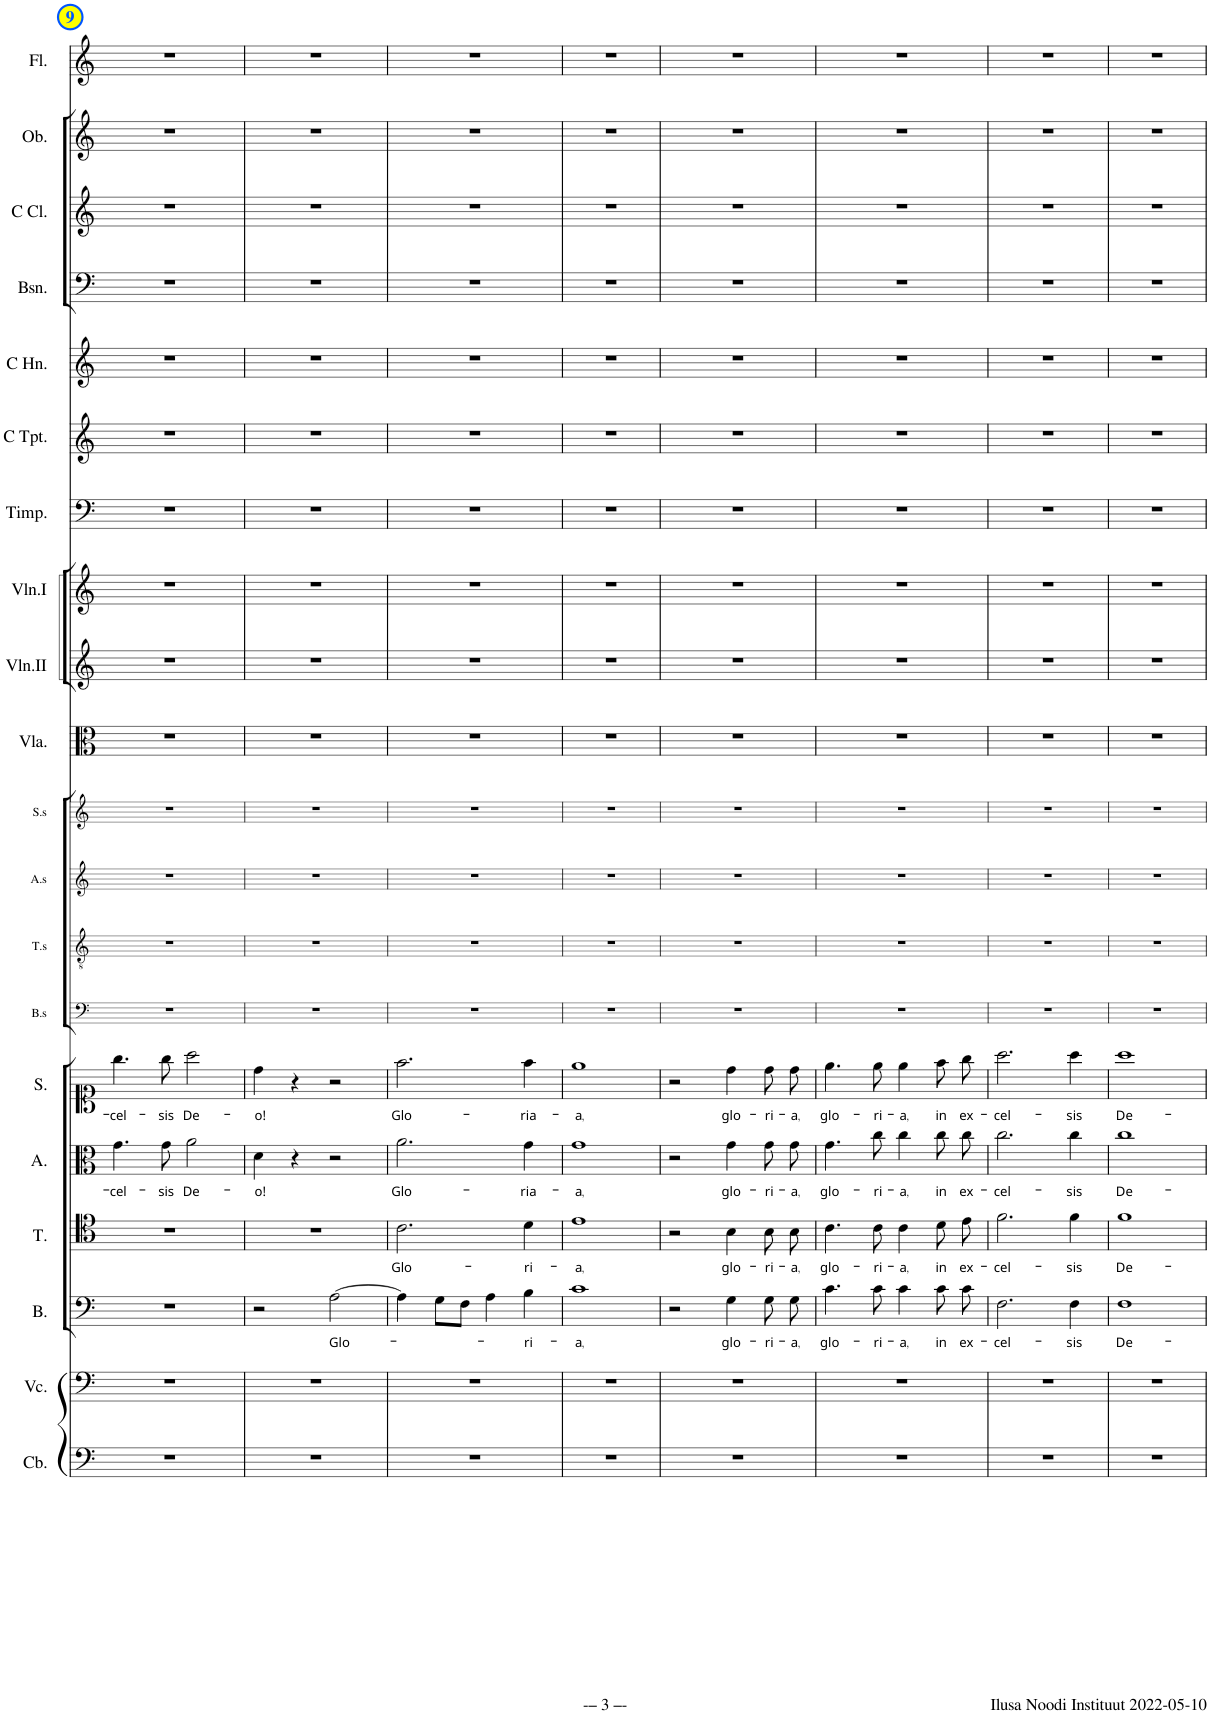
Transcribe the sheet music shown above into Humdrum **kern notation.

**kern	**kern	**kern	**text	**kern	**text	**kern	**text	**kern	**text	**kern	**kern	**kern	**kern	**kern	**kern	**kern	**kern	**kern	**kern	**kern	**kern	**kern	**kern
*part20	*part19	*part18	*part18	*part17	*part17	*part16	*part16	*part15	*part15	*part14	*part13	*part12	*part11	*part10	*part9	*part8	*part7	*part6	*part5	*part4	*part3	*part2	*part1
*staff20	*staff19	*staff18	*staff18	*staff17	*staff17	*staff16	*staff16	*staff15	*staff15	*staff14	*staff13	*staff12	*staff11	*staff10	*staff9	*staff8	*staff7	*staff6	*staff5	*staff4	*staff3	*staff2	*staff1
*I"Contrabass	*I"Violoncello	*I"B.	*	*I"T.	*	*I"A.	*	*I"S.	*	*I"Bass solo	*I"Tenor solo	*I"Alto solo	*I"Soprano solo	*I"Viola	*I"Violin II	*I"Violin I	*I"Timpani	*I"C Trumpet	*I"Horn in C	*I"Bassoon	*I"C Clarinet	*I"Oboe	*I"Flute
*I'Cb.	*I'Vc.	*I'B.	*	*I'T.	*	*I'A.	*	*I'S.	*	*I'B.s	*I'T.s	*I'A.s	*I'S.s	*I'Vla.	*I'Vln.II	*I'Vln.I	*I'Timp.	*I'C Tpt.	*	*I'Bsn.	*I'C Cl.	*I'Ob.	*I'Fl.
!!LO:PB:g=z
*clefF4	*clefF4	*clefF4	*	*clefC4	*	*clefC3	*	*clefC1	*	*clefF4	*clefGv2	*clefG2	*clefG2	*clefC3	*clefG2	*clefG2	*clefF4	*clefG2	*clefG2	*clefF4	*clefG2	*clefG2	*clefG2
*Trd7c12	*	*	*	*	*	*	*	*	*	*	*	*	*	*	*	*	*	*	*Trd7c12	*	*Trd1c2	*	*
*k[]	*k[]	*k[]	*	*k[]	*	*k[]	*	*k[]	*	*k[]	*k[]	*k[]	*k[]	*k[]	*k[]	*k[]	*k[]	*k[]	*k[]	*k[]	*k[]	*k[]	*k[]
*M2/2	*M2/2	*M2/2	*	*M2/2	*	*M2/2	*	*M2/2	*	*M2/2	*M2/2	*M2/2	*M2/2	*M2/2	*M2/2	*M2/2	*M2/2	*M2/2	*M2/2	*M2/2	*M2/2	*M2/2	*M2/2
*met(c|)	*met(c|)	*met(c|)	*	*met(c|)	*	*met(c|)	*	*met(c|)	*	*met(c|)	*met(c|)	*met(c|)	*met(c|)	*met(c|)	*met(c|)	*met(c|)	*met(c|)	*met(c|)	*met(c|)	*met(c|)	*met(c|)	*met(c|)	*met(c|)
=9	=9	=9	=9	=9	=9	=9	=9	=9	=9	=9	=9	=9	=9	=9	=9	=9	=9	=9	=9	=9	=9	=9	=9
!	!	!	!	!	!	!	!LO:LY:b	!	!LO:LY:b	!	!	!	!	!	!	!	!	!	!	!	!	!	!
1r	1r	1r	.	1r	.	4.g\	-cel-	4.gg\	-cel-	1r	1r	1r	1r	1r	1r	1r	1r	1r	1r	1r	1r	1r	1r
!	!	!	!	!	!	!	!LO:LY:b	!	!LO:LY:b	!	!	!	!	!	!	!	!	!	!	!	!	!	!
.	.	.	.	.	.	8g\	-sis	8gg\	-sis	.	.	.	.	.	.	.	.	.	.	.	.	.	.
!	!	!	!	!	!	!	!LO:LY:b	!	!LO:LY:b	!	!	!	!	!	!	!	!	!	!	!	!	!	!
.	.	.	.	.	.	2a\	De-	2aa\	De-	.	.	.	.	.	.	.	.	.	.	.	.	.	.
=10	=10	=10	=10	=10	=10	=10	=10	=10	=10	=10	=10	=10	=10	=10	=10	=10	=10	=10	=10	=10	=10	=10	=10
!	!	!	!	!	!	!	!LO:LY:b	!	!LO:LY:b	!	!	!	!	!	!	!	!	!	!	!	!	!	!
1r	1r	2r	.	1r	.	4d\	-o!	4dd\	-o!	1r	1r	1r	1r	1r	1r	1r	1r	1r	1r	1r	1r	1r	1r
.	.	.	.	.	.	4r	.	4r	.	.	.	.	.	.	.	.	.	.	.	.	.	.	.
!	!	!	!LO:LY:b	!	!	!	!	!	!	!	!	!	!	!	!	!	!	!	!	!	!	!	!
.	.	[2A\	Glo-	.	.	2r	.	2r	.	.	.	.	.	.	.	.	.	.	.	.	.	.	.
=11	=11	=11	=11	=11	=11	=11	=11	=11	=11	=11	=11	=11	=11	=11	=11	=11	=11	=11	=11	=11	=11	=11	=11
!	!	!	!	!	!LO:LY:b	!	!LO:LY:b	!	!LO:LY:b	!	!	!	!	!	!	!	!	!	!	!	!	!	!
1r	1r	4A\]	.	2.c\	Glo-	2.a\	Glo-	2.ff\	Glo-	1r	1r	1r	1r	1r	1r	1r	1r	1r	1r	1r	1r	1r	1r
.	.	8G\L	.	.	.	.	.	.	.	.	.	.	.	.	.	.	.	.	.	.	.	.	.
.	.	8F\J	.	.	.	.	.	.	.	.	.	.	.	.	.	.	.	.	.	.	.	.	.
.	.	4A\	.	.	.	.	.	.	.	.	.	.	.	.	.	.	.	.	.	.	.	.	.
!	!	!	!LO:LY:b	!	!LO:LY:b	!	!LO:LY:b	!	!LO:LY:b	!	!	!	!	!	!	!	!	!	!	!	!	!	!
.	.	4B\	-ri-	4d\	-ri-	4g\	-ria-	4ff\	-ria-	.	.	.	.	.	.	.	.	.	.	.	.	.	.
=12	=12	=12	=12	=12	=12	=12	=12	=12	=12	=12	=12	=12	=12	=12	=12	=12	=12	=12	=12	=12	=12	=12	=12
!	!	!	!LO:LY:b	!	!LO:LY:b	!	!LO:LY:b	!	!LO:LY:b	!	!	!	!	!	!	!	!	!	!	!	!	!	!
1r	1r	1c	-a,	1e	-a,	1g	-a,	1ee	-a,	1r	1r	1r	1r	1r	1r	1r	1r	1r	1r	1r	1r	1r	1r
=13	=13	=13	=13	=13	=13	=13	=13	=13	=13	=13	=13	=13	=13	=13	=13	=13	=13	=13	=13	=13	=13	=13	=13
1r	1r	2r	.	2r	.	2r	.	2r	.	1r	1r	1r	1r	1r	1r	1r	1r	1r	1r	1r	1r	1r	1r
!	!	!	!LO:LY:b	!	!LO:LY:b	!	!LO:LY:b	!	!LO:LY:b	!	!	!	!	!	!	!	!	!	!	!	!	!	!
.	.	4G\	glo-	4B\	glo-	4g\	glo-	4dd\	glo-	.	.	.	.	.	.	.	.	.	.	.	.	.	.
!	!	!	!LO:LY:b	!	!LO:LY:b	!	!LO:LY:b	!	!LO:LY:b	!	!	!	!	!	!	!	!	!	!	!	!	!	!
.	.	8G\	-ri-	8B\L	-ri-	8g\L	-ri-	8dd\L	-ri-	.	.	.	.	.	.	.	.	.	.	.	.	.	.
!	!	!	!LO:LY:b	!	!LO:LY:b	!	!LO:LY:b	!	!LO:LY:b	!	!	!	!	!	!	!	!	!	!	!	!	!	!
.	.	8G\	-a,	8B\J	-a,	8g\J	-a,	8dd\J	-a,	.	.	.	.	.	.	.	.	.	.	.	.	.	.
=14	=14	=14	=14	=14	=14	=14	=14	=14	=14	=14	=14	=14	=14	=14	=14	=14	=14	=14	=14	=14	=14	=14	=14
!	!	!	!LO:LY:b	!	!LO:LY:b	!	!LO:LY:b	!	!LO:LY:b	!	!	!	!	!	!	!	!	!	!	!	!	!	!
1r	1r	4.c\	glo-	4.c\	glo-	4.g\	glo-	4.ee\	glo-	1r	1r	1r	1r	1r	1r	1r	1r	1r	1r	1r	1r	1r	1r
!	!	!	!LO:LY:b	!	!LO:LY:b	!	!LO:LY:b	!	!LO:LY:b	!	!	!	!	!	!	!	!	!	!	!	!	!	!
.	.	8c\	-ri-	8c\	-ri-	8cc\	-ri-	8ee\	-ri-	.	.	.	.	.	.	.	.	.	.	.	.	.	.
!	!	!	!LO:LY:b	!	!LO:LY:b	!	!LO:LY:b	!	!LO:LY:b	!	!	!	!	!	!	!	!	!	!	!	!	!	!
.	.	4c\	-a,	4c\	-a,	4cc\	-a,	4ee\	-a,	.	.	.	.	.	.	.	.	.	.	.	.	.	.
!	!	!	!LO:LY:b	!	!LO:LY:b	!	!LO:LY:b	!	!LO:LY:b	!	!	!	!	!	!	!	!	!	!	!	!	!	!
.	.	8c\	in	8d\L	in	8cc\L	in	8ff\L	in	.	.	.	.	.	.	.	.	.	.	.	.	.	.
!	!	!	!LO:LY:b	!	!LO:LY:b	!	!LO:LY:b	!	!LO:LY:b	!	!	!	!	!	!	!	!	!	!	!	!	!	!
.	.	8c\	ex-	8e\J	ex-	8cc\J	ex-	8gg\J	ex-	.	.	.	.	.	.	.	.	.	.	.	.	.	.
=15	=15	=15	=15	=15	=15	=15	=15	=15	=15	=15	=15	=15	=15	=15	=15	=15	=15	=15	=15	=15	=15	=15	=15
!	!	!	!LO:LY:b	!	!LO:LY:b	!	!LO:LY:b	!	!LO:LY:b	!	!	!	!	!	!	!	!	!	!	!	!	!	!
1r	1r	2.F\	-cel-	2.f\	-cel-	2.cc\	-cel-	2.aa\	-cel-	1r	1r	1r	1r	1r	1r	1r	1r	1r	1r	1r	1r	1r	1r
!	!	!	!LO:LY:b	!	!LO:LY:b	!	!LO:LY:b	!	!LO:LY:b	!	!	!	!	!	!	!	!	!	!	!	!	!	!
.	.	4F\	-sis	4f\	-sis	4cc\	-sis	4aa\	-sis	.	.	.	.	.	.	.	.	.	.	.	.	.	.
=16	=16	=16	=16	=16	=16	=16	=16	=16	=16	=16	=16	=16	=16	=16	=16	=16	=16	=16	=16	=16	=16	=16	=16
!	!	!	!LO:LY:b	!	!LO:LY:b	!	!LO:LY:b	!	!LO:LY:b	!	!	!	!	!	!	!	!	!	!	!	!	!	!
1r	1r	1F	De-	1f	De-	1cc	De-	1aa	De-	1r	1r	1r	1r	1r	1r	1r	1r	1r	1r	1r	1r	1r	1r
=	=	=	=	=	=	=	=	=	=	=	=	=	=	=	=	=	=	=	=	=	=	=	=
*-	*-	*-	*-	*-	*-	*-	*-	*-	*-	*-	*-	*-	*-	*-	*-	*-	*-	*-	*-	*-	*-	*-	*-
